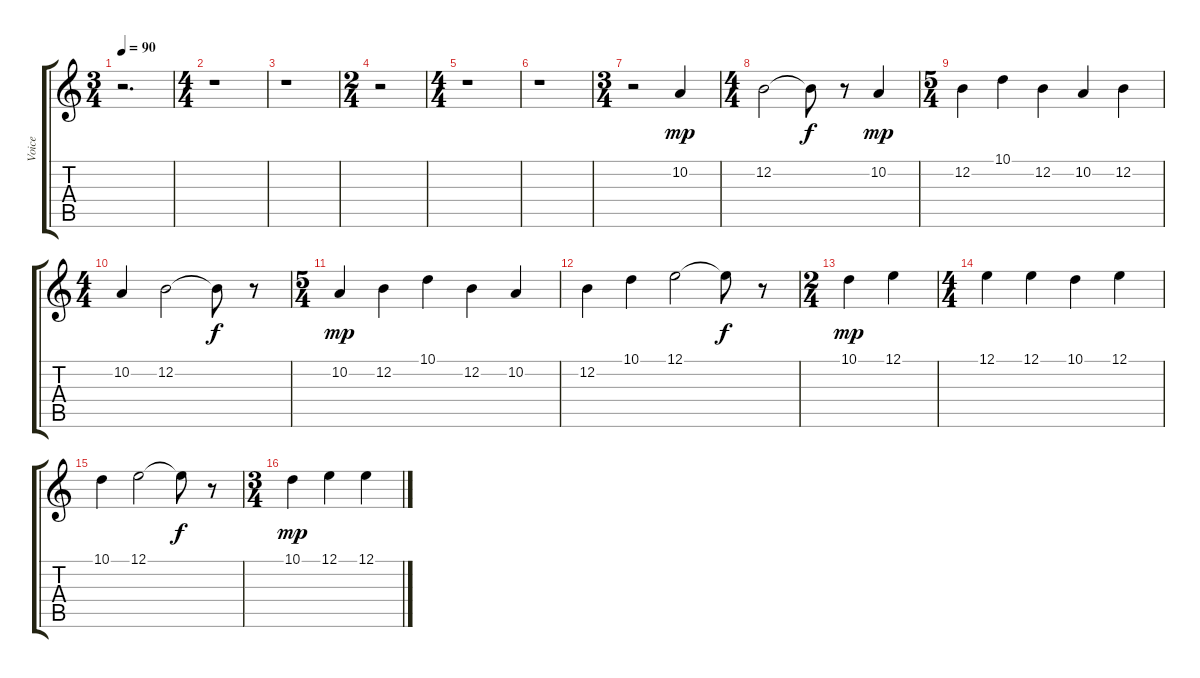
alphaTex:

\track ("Voice" "Voice") {instrument lead3calliope}
\staff {score tabs}
\tuning (E4 B3 G3 D3 A2 E2) {hide}
\ts (3 4)
\tempo 90
\clef g2
\ks c
r.2{d dy mf} |
\ts (4 4)
r.1 |
r.1 |
\ts (2 4)
r.2 |
\ts (4 4)
r.1 |
r.1 |
\ts (3 4)
r.2 10.2.4{dy mp} |
\ts (4 4)
12.2.2 12.2{t}.8{dy f} r.8 10.2.4{dy mp} |
\ts (5 4)
12.2.4 10.1.4 12.2.4 10.2.4 12.2.4 |
\ts (4 4)
10.2.4 12.2.2 12.2{t}.8{dy f} r.8 |
\ts (5 4)
10.2.4{dy mp} 12.2.4 10.1.4 12.2.4 10.2.4 |
12.2.4 10.1.4 12.1.2 12.1{t}.8{dy f} r.8 |
\ts (2 4)
10.1.4{dy mp} 12.1.4 |
\ts (4 4)
12.1.4 12.1.4 10.1.4 12.1.4 |
10.1.4 12.1.2 12.1{t}.8{dy f} r.8 |
\ts (3 4)
10.1.4{dy mp} 12.1.4 12.1.4
